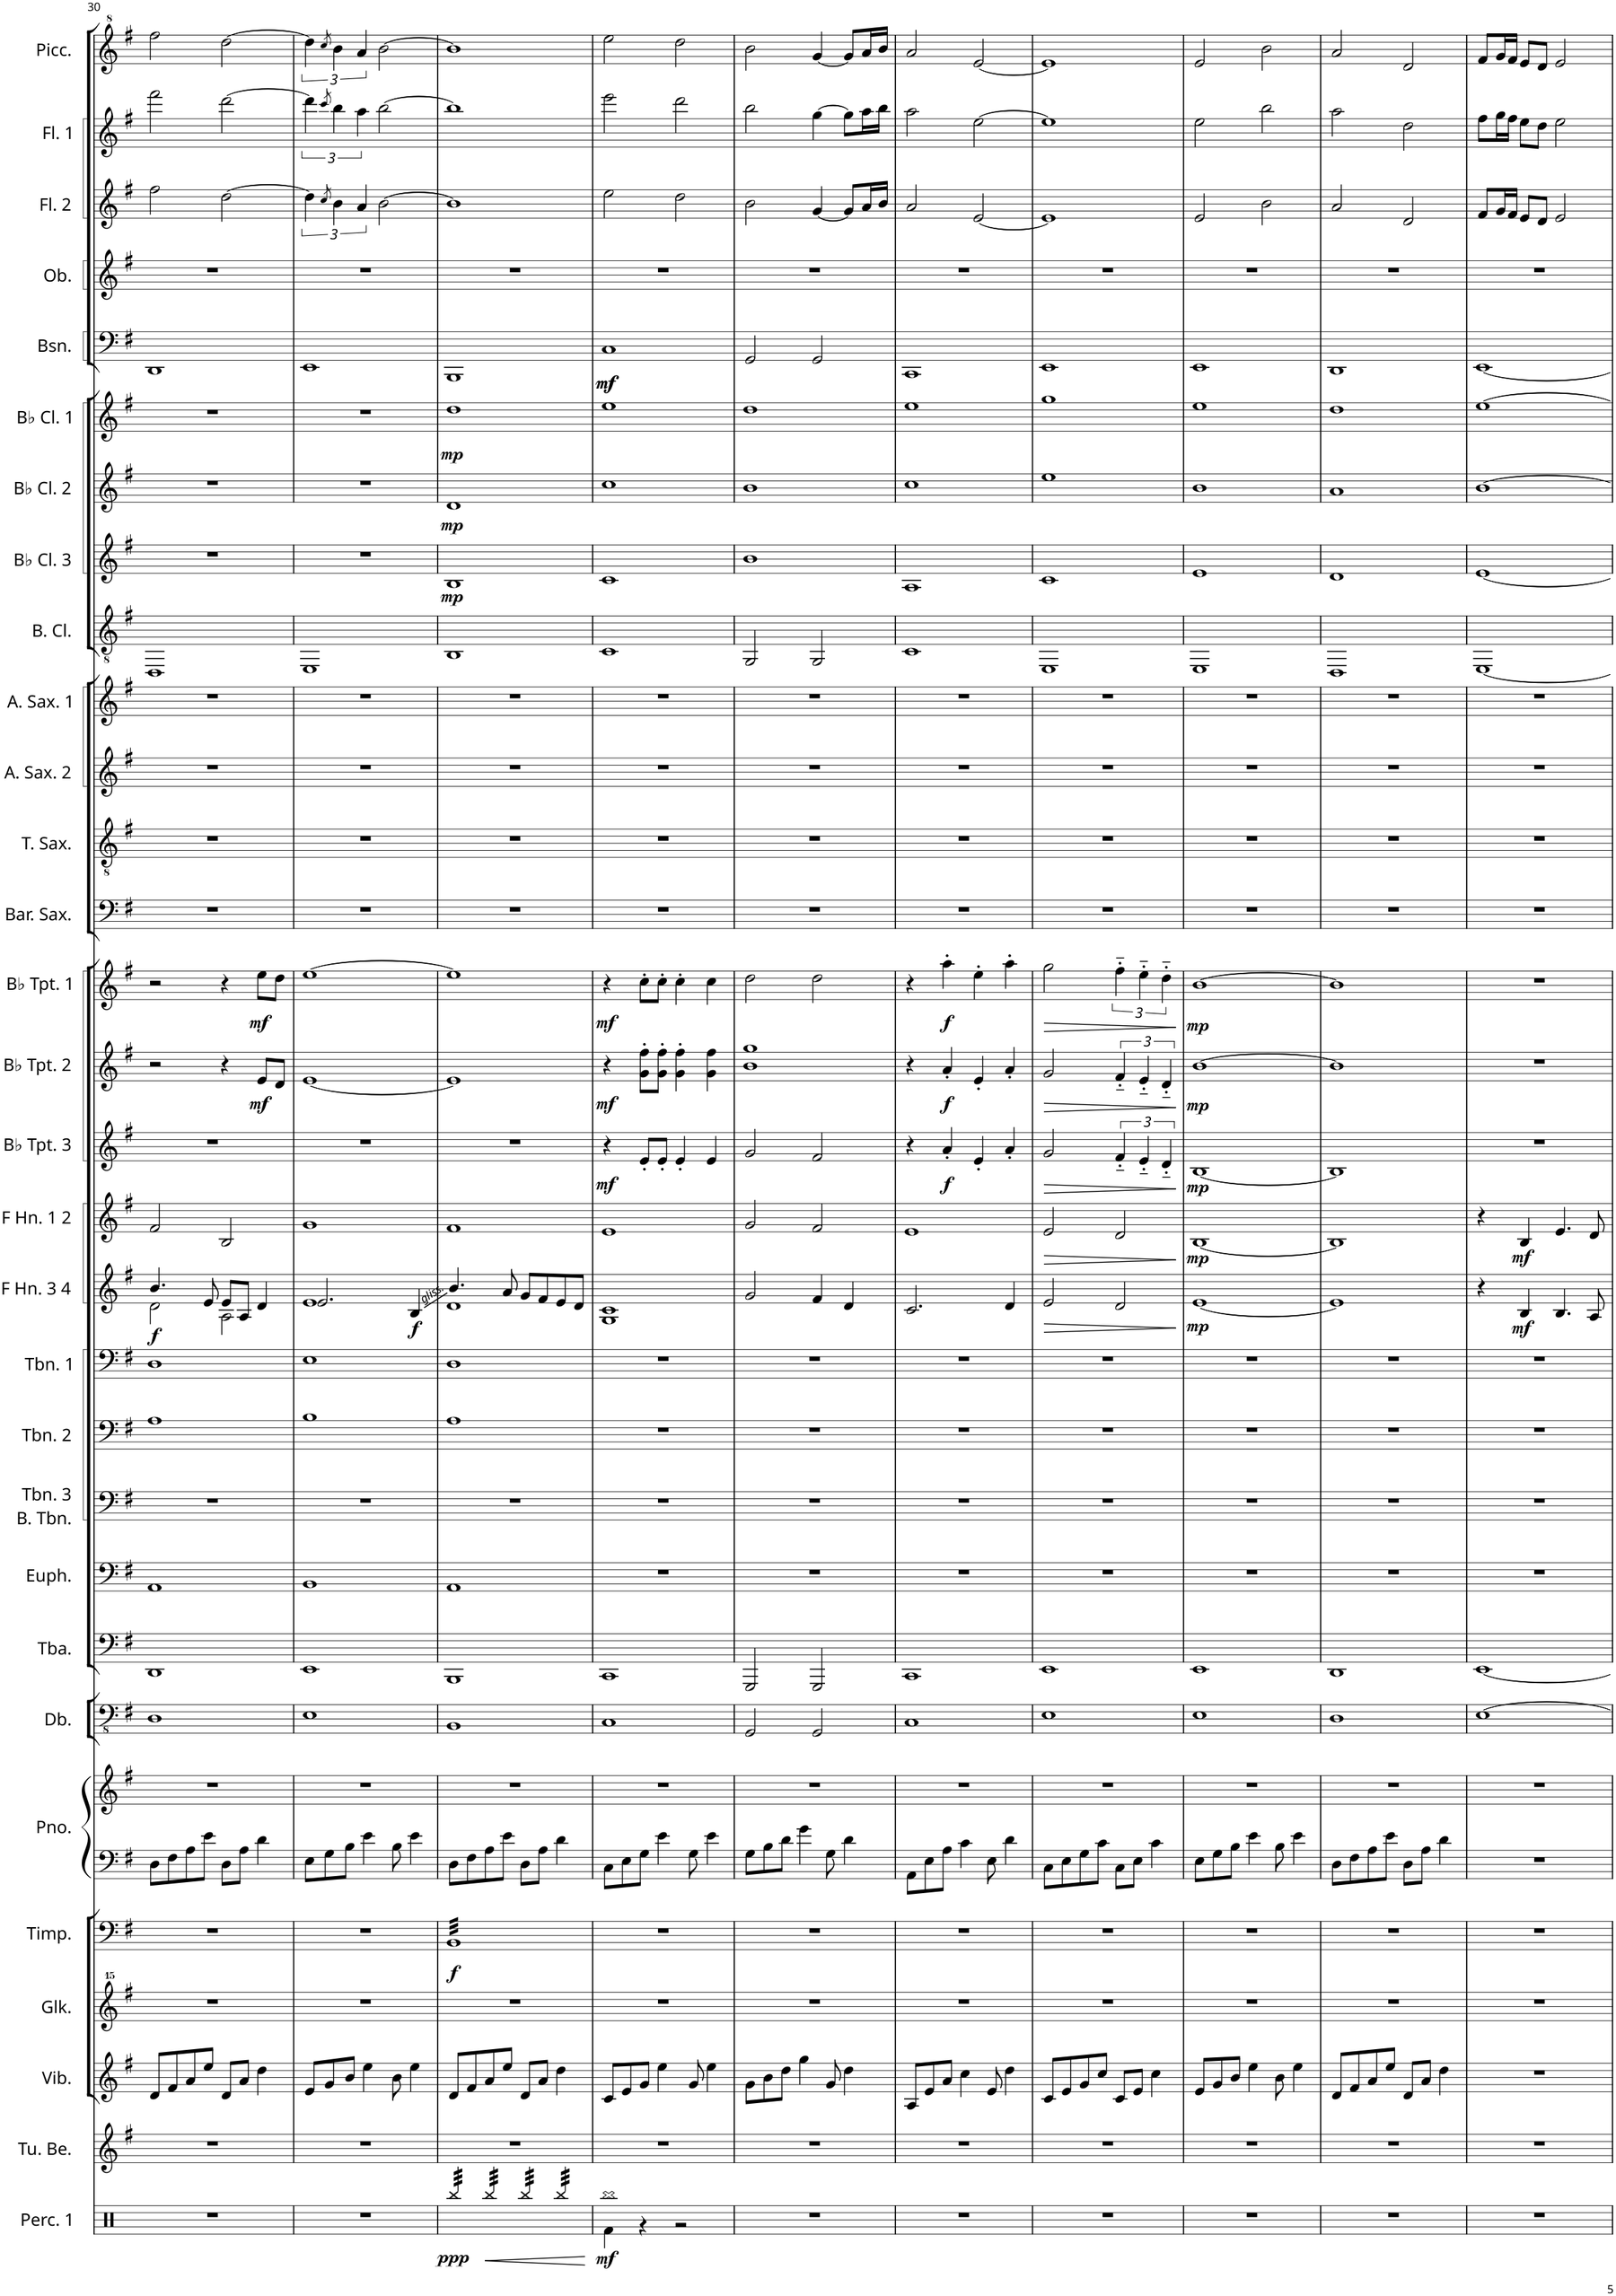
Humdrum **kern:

**kern	**dynam	**kern	**kern	**kern	**kern	**dynam	**kern	**kern	**kern	**kern	**kern	**kern	**kern	**kern	**kern	**dynam	**kern	**dynam	**kern	**dynam	**kern	**dynam	**kern	**dynam	**kern	**kern	**kern	**kern	**kern	**kern	**dynam	**kern	**dynam	**kern	**dynam	**kern	**dynam	**kern	**kern	**kern	**kern
*part30	*part30	*part29	*part28	*part27	*part26	*part26	*part25	*part25	*part24	*part23	*part22	*part21	*part20	*part19	*part18	*part18	*part17	*part17	*part16	*part16	*part15	*part15	*part14	*part14	*part13	*part12	*part11	*part10	*part9	*part8	*part8	*part7	*part7	*part6	*part6	*part5	*part5	*part4	*part3	*part2	*part1
*staff31	*staff31	*staff30	*staff29	*staff28	*staff27	*staff27	*staff26	*staff25	*staff24	*staff23	*staff22	*staff21	*staff20	*staff19	*staff18	*staff18	*staff17	*staff17	*staff16	*staff16	*staff15	*staff15	*staff14	*staff14	*staff13	*staff12	*staff11	*staff10	*staff9	*staff8	*staff8	*staff7	*staff7	*staff6	*staff6	*staff5	*staff5	*staff4	*staff3	*staff2	*staff1
*I"Percussion 1	*	*I"Tubular Bells	*I"Vibraphone	*I"Glockenspiel	*I"Timpani	*	*I"Piano	*	*I"Double Bass	*I"Tuba	*I"Euphonium	*I"Trombone 3 &amp; Bass Trombone	*I"Trombone 2	*I"Trombone 1	*I"F Horn 3 &amp; 4	*	*I"F Horn 1 &amp; 2	*	*I"Bb Trumpet 3	*	*I"Bb Trumpet 2	*	*I"Bb Trumpet 1	*	*I"Baritone Saxophone	*I"Tenor Saxophone	*I"Alto Saxophone 2	*I"Alto Saxophone 1	*I"Bass Clarinet	*I"Bb Clarinet 3	*	*I"Bb Clarinet 2	*	*I"Bb Clarinet 1	*	*I"Bassoon	*	*I"Oboe	*I"Flute 2	*I"Flute 1	*I"Piccolo
*I'Perc. 1	*	*I'Tu. Be.	*I'Vib.	*I'Glk.	*I'Timp.	*	*I'Pno.	*	*I'Db.	*I'Tba.	*I'Euph.	*I'Tbn. 3 B. Tbn.	*I'Tbn. 2	*I'Tbn. 1	*I'F Hn. 3 4	*	*I'F Hn. 1 2	*	*I'Bb Tpt. 3	*	*I'Bb Tpt. 2	*	*I'Bb Tpt. 1	*	*I'Bar. Sax.	*I'T. Sax.	*I'A. Sax. 2	*I'A. Sax. 1	*I'B. Cl.	*I'Bb Cl. 3	*	*I'Bb Cl. 2	*	*I'Bb Cl. 1	*	*I'Bsn.	*	*I'Ob.	*I'Fl. 2	*I'Fl. 1	*I'Picc.
!!LO:PB:g=z
*clefX	*	*clefG2	*clefG2	*clefG^^2	*clefF4	*	*clefF4	*clefG2	*clefFv4	*clefF4	*clefF4	*clefF4	*clefF4	*clefF4	*clefG2	*	*clefG2	*	*clefG2	*	*clefG2	*	*clefG2	*	*clefF4	*clefGv2	*clefG2	*clefG2	*clefGv2	*clefG2	*	*clefG2	*	*clefG2	*	*clefF4	*	*clefG2	*clefG2	*clefG2	*clefG^2
*	*	*	*	*	*	*	*	*	*ITrd7c12	*	*	*	*	*	*ITrd4c7	*	*ITrd4c7	*	*ITrd1c2	*	*ITrd1c2	*	*ITrd1c2	*	*ITrd12c21	*ITrd8c14	*ITrd5c9	*ITrd5c9	*ITrd8c14	*ITrd1c2	*	*ITrd1c2	*	*ITrd1c2	*	*	*	*	*	*	*ITrd-7c-12
*k[]	*	*k[f#]	*k[f#]	*k[f#]	*k[f#]	*	*k[f#]	*k[f#]	*k[f#]	*k[f#]	*k[f#]	*k[f#]	*k[f#]	*k[f#]	*k[f#]	*	*k[f#]	*	*k[f#]	*	*k[f#]	*	*k[f#]	*	*k[f#]	*k[f#]	*k[f#]	*k[f#]	*k[f#]	*k[f#]	*	*k[f#]	*	*k[f#]	*	*k[f#]	*	*k[f#]	*k[f#]	*k[f#]	*k[f#]
*M4/4	*	*M4/4	*M4/4	*M4/4	*M4/4	*	*M4/4	*M4/4	*M4/4	*M4/4	*M4/4	*M4/4	*M4/4	*M4/4	*M4/4	*	*M4/4	*	*M4/4	*	*M4/4	*	*M4/4	*	*M4/4	*M4/4	*M4/4	*M4/4	*M4/4	*M4/4	*	*M4/4	*	*M4/4	*	*M4/4	*	*M4/4	*M4/4	*M4/4	*M4/4
=30	=30	=30	=30	=30	=30	=30	=30	=30	=30	=30	=30	=30	=30	=30	=30	=30	=30	=30	=30	=30	=30	=30	=30	=30	=30	=30	=30	=30	=30	=30	=30	=30	=30	=30	=30	=30	=30	=30	=30	=30	=30
*	*	*	*	*	*	*	*	*	*	*	*	*	*	*	*^	*	*	*	*	*	*	*	*	*	*	*	*	*	*	*	*	*	*	*	*	*	*	*	*	*	*
!	!	!	!	!	!	!	!	!	!	!	!	!	!	!	!	!	!LO:DY:b	!	!	!	!	!	!	!	!	!	!	!	!	!	!	!	!	!	!	!	!	!	!	!	!	!
1r	.	1r	8d/L	1r	1r	.	8D\L	1r	1DD	1DD	1AA	1r	1A	1D	4.b/	2d\	f	2f#/	.	1r	.	2r	.	2r	.	1r	1r	1r	1r	1DD	1r	.	1r	.	1r	.	1DD	.	1r	2ff#\	2fff#\	2fff#\
.	.	.	8f#/	.	.	.	8F#\	.	.	.	.	.	.	.	.	.	.	.	.	.	.	.	.	.	.	.	.	.	.	.	.	.	.	.	.	.	.	.	.	.	.	.
.	.	.	8a/	.	.	.	8A\	.	.	.	.	.	.	.	.	.	.	.	.	.	.	.	.	.	.	.	.	.	.	.	.	.	.	.	.	.	.	.	.	.	.	.
.	.	.	8ee/J	.	.	.	8e\J	.	.	.	.	.	.	.	8e/	.	.	.	.	.	.	.	.	.	.	.	.	.	.	.	.	.	.	.	.	.	.	.	.	.	.	.
.	.	.	8d/L	.	.	.	8D\L	.	.	.	.	.	.	.	8e/L	2A\	.	2B/	.	.	.	4r	.	4r	.	.	.	.	.	.	.	.	.	.	.	.	.	.	.	[2dd\	[2ddd\	[2ddd\
.	.	.	8a/J	.	.	.	8A\J	.	.	.	.	.	.	.	8A/J	.	.	.	.	.	.	.	.	.	.	.	.	.	.	.	.	.	.	.	.	.	.	.	.	.	.	.
!	!	!	!	!	!	!	!	!	!	!	!	!	!	!	!	!	!	!	!	!	!	!	!LO:DY:b	!	!LO:DY:b	!	!	!	!	!	!	!	!	!	!	!	!	!	!	!	!	!
.	.	.	4dd\	.	.	.	4d\	.	.	.	.	.	.	.	4d/	.	.	.	.	.	.	8e/L	mf	8ee\L	mf	.	.	.	.	.	.	.	.	.	.	.	.	.	.	.	.	.
.	.	.	.	.	.	.	.	.	.	.	.	.	.	.	.	.	.	.	.	.	.	8d/J	.	8dd\J	.	.	.	.	.	.	.	.	.	.	.	.	.	.	.	.	.	.
=31	=31	=31	=31	=31	=31	=31	=31	=31	=31	=31	=31	=31	=31	=31	=31	=31	=31	=31	=31	=31	=31	=31	=31	=31	=31	=31	=31	=31	=31	=31	=31	=31	=31	=31	=31	=31	=31	=31	=31	=31	=31	=31
1r	.	1r	8e/L	1r	1r	.	8E\L	1r	1EE	1EE	1BB	1r	1B	1E	2.e/	1e	.	1g	.	1r	.	[1e	.	[1ee	.	1r	1r	1r	1r	1EE	1r	.	1r	.	1r	.	1EE	.	1r	6dd\]	6ddd\]	6ddd\]
.	.	.	8g/	.	.	.	8G\	.	.	.	.	.	.	.	.	.	.	.	.	.	.	.	.	.	.	.	.	.	.	.	.	.	.	.	.	.	.	.	.	.	.	.
.	.	.	.	.	.	.	.	.	.	.	.	.	.	.	.	.	.	.	.	.	.	.	.	.	.	.	.	.	.	.	.	.	.	.	.	.	.	.	.	8qcc/	8qccc/	8qccc/
.	.	.	.	.	.	.	.	.	.	.	.	.	.	.	.	.	.	.	.	.	.	.	.	.	.	.	.	.	.	.	.	.	.	.	.	.	.	.	.	6b\	6bb\	6bb\
.	.	.	8b/J	.	.	.	8B\J	.	.	.	.	.	.	.	.	.	.	.	.	.	.	.	.	.	.	.	.	.	.	.	.	.	.	.	.	.	.	.	.	.	.	.
.	.	.	.	.	.	.	.	.	.	.	.	.	.	.	.	.	.	.	.	.	.	.	.	.	.	.	.	.	.	.	.	.	.	.	.	.	.	.	.	6a/	6aa\	6aa/
.	.	.	4ee\	.	.	.	4e\	.	.	.	.	.	.	.	.	.	.	.	.	.	.	.	.	.	.	.	.	.	.	.	.	.	.	.	.	.	.	.	.	.	.	.
.	.	.	.	.	.	.	.	.	.	.	.	.	.	.	.	.	.	.	.	.	.	.	.	.	.	.	.	.	.	.	.	.	.	.	.	.	.	.	.	[2b\	[2bb\	[2bb\
.	.	.	8b\	.	.	.	8B\	.	.	.	.	.	.	.	.	.	.	.	.	.	.	.	.	.	.	.	.	.	.	.	.	.	.	.	.	.	.	.	.	.	.	.
!	!	!	!	!	!	!	!	!	!	!	!	!	!	!	!	!	!LO:DY:b	!	!	!	!	!	!	!	!	!	!	!	!	!	!	!	!	!	!	!	!	!	!	!	!	!
.	.	.	4ee\	.	.	.	4e\	.	.	.	.	.	.	.	4B/	.	f	.	.	.	.	.	.	.	.	.	.	.	.	.	.	.	.	.	.	.	.	.	.	.	.	.
=32	=32	=32	=32	=32	=32	=32	=32	=32	=32	=32	=32	=32	=32	=32	=32	=32	=32	=32	=32	=32	=32	=32	=32	=32	=32	=32	=32	=32	=32	=32	=32	=32	=32	=32	=32	=32	=32	=32	=32	=32	=32	=32
!	!LO:DY:b	!	!	!	!	!LO:DY:b	!	!	!	!	!	!	!	!	!	!	!	!	!	!	!	!	!	!	!	!	!	!	!	!	!	!LO:DY:b	!	!LO:DY:b	!	!LO:DY:b	!	!	!	!	!	!
*tremolo	*	*	*	*	*	*	*	*	*	*	*	*	*	*	*	*	*	*	*	*	*	*	*	*	*	*	*	*	*	*	*	*	*	*	*	*	*	*	*	*	*	*
*	*	*	*	*	*tremolo	*	*	*	*	*	*	*	*	*	*	*	*	*	*	*	*	*	*	*	*	*	*	*	*	*	*	*	*	*	*	*	*	*	*	*	*	*
32Rbb/LLL	ppp	1r	8d/L	1r	32BBLLL	f	8D\L	1r	1BBB	1BBB	1AA	1r	1A	1D	4.b/	1d	.	1f#	.	1r	.	1e]	.	1ee]	.	1r	1r	1r	1r	1BB	1B	mp	1d	mp	1dd	mp	1BBB	.	1r	1b]	1bb]	1bb]
32Rbb/	.	.	.	.	32BB	.	.	.	.	.	.	.	.	.	.	.	.	.	.	.	.	.	.	.	.	.	.	.	.	.	.	.	.	.	.	.	.	.	.	.	.	.
32Rbb/	.	.	.	.	32BB	.	.	.	.	.	.	.	.	.	.	.	.	.	.	.	.	.	.	.	.	.	.	.	.	.	.	.	.	.	.	.	.	.	.	.	.	.
32Rbb/	.	.	.	.	32BB	.	.	.	.	.	.	.	.	.	.	.	.	.	.	.	.	.	.	.	.	.	.	.	.	.	.	.	.	.	.	.	.	.	.	.	.	.
32Rbb/	.	.	8f#/	.	32BB	.	8F#\	.	.	.	.	.	.	.	.	.	.	.	.	.	.	.	.	.	.	.	.	.	.	.	.	.	.	.	.	.	.	.	.	.	.	.
32Rbb/	.	.	.	.	32BB	.	.	.	.	.	.	.	.	.	.	.	.	.	.	.	.	.	.	.	.	.	.	.	.	.	.	.	.	.	.	.	.	.	.	.	.	.
32Rbb/	.	.	.	.	32BB	.	.	.	.	.	.	.	.	.	.	.	.	.	.	.	.	.	.	.	.	.	.	.	.	.	.	.	.	.	.	.	.	.	.	.	.	.
32Rbb/JJJ	.	.	.	.	32BB	.	.	.	.	.	.	.	.	.	.	.	.	.	.	.	.	.	.	.	.	.	.	.	.	.	.	.	.	.	.	.	.	.	.	.	.	.
!	!LO:HP:b	!	!	!	!	!	!	!	!	!	!	!	!	!	!	!	!	!	!	!	!	!	!	!	!	!	!	!	!	!	!	!	!	!	!	!	!	!	!	!	!	!
32Rbb/LLL	<	.	8a/	.	32BB	.	8A\	.	.	.	.	.	.	.	.	.	.	.	.	.	.	.	.	.	.	.	.	.	.	.	.	.	.	.	.	.	.	.	.	.	.	.
32Rbb/	.	.	.	.	32BB	.	.	.	.	.	.	.	.	.	.	.	.	.	.	.	.	.	.	.	.	.	.	.	.	.	.	.	.	.	.	.	.	.	.	.	.	.
32Rbb/	.	.	.	.	32BB	.	.	.	.	.	.	.	.	.	.	.	.	.	.	.	.	.	.	.	.	.	.	.	.	.	.	.	.	.	.	.	.	.	.	.	.	.
32Rbb/	.	.	.	.	32BB	.	.	.	.	.	.	.	.	.	.	.	.	.	.	.	.	.	.	.	.	.	.	.	.	.	.	.	.	.	.	.	.	.	.	.	.	.
32Rbb/	.	.	8ee/J	.	32BB	.	8e\J	.	.	.	.	.	.	.	8a/	.	.	.	.	.	.	.	.	.	.	.	.	.	.	.	.	.	.	.	.	.	.	.	.	.	.	.
32Rbb/	.	.	.	.	32BB	.	.	.	.	.	.	.	.	.	.	.	.	.	.	.	.	.	.	.	.	.	.	.	.	.	.	.	.	.	.	.	.	.	.	.	.	.
32Rbb/	.	.	.	.	32BB	.	.	.	.	.	.	.	.	.	.	.	.	.	.	.	.	.	.	.	.	.	.	.	.	.	.	.	.	.	.	.	.	.	.	.	.	.
32Rbb/JJJ	.	.	.	.	32BB	.	.	.	.	.	.	.	.	.	.	.	.	.	.	.	.	.	.	.	.	.	.	.	.	.	.	.	.	.	.	.	.	.	.	.	.	.
32Rbb/LLL	.	.	8d/L	.	32BB	.	8D\L	.	.	.	.	.	.	.	8g/L	.	.	.	.	.	.	.	.	.	.	.	.	.	.	.	.	.	.	.	.	.	.	.	.	.	.	.
32Rbb/	.	.	.	.	32BB	.	.	.	.	.	.	.	.	.	.	.	.	.	.	.	.	.	.	.	.	.	.	.	.	.	.	.	.	.	.	.	.	.	.	.	.	.
32Rbb/	.	.	.	.	32BB	.	.	.	.	.	.	.	.	.	.	.	.	.	.	.	.	.	.	.	.	.	.	.	.	.	.	.	.	.	.	.	.	.	.	.	.	.
32Rbb/	.	.	.	.	32BB	.	.	.	.	.	.	.	.	.	.	.	.	.	.	.	.	.	.	.	.	.	.	.	.	.	.	.	.	.	.	.	.	.	.	.	.	.
32Rbb/	.	.	8a/J	.	32BB	.	8A\J	.	.	.	.	.	.	.	8f#/	.	.	.	.	.	.	.	.	.	.	.	.	.	.	.	.	.	.	.	.	.	.	.	.	.	.	.
32Rbb/	.	.	.	.	32BB	.	.	.	.	.	.	.	.	.	.	.	.	.	.	.	.	.	.	.	.	.	.	.	.	.	.	.	.	.	.	.	.	.	.	.	.	.
32Rbb/	.	.	.	.	32BB	.	.	.	.	.	.	.	.	.	.	.	.	.	.	.	.	.	.	.	.	.	.	.	.	.	.	.	.	.	.	.	.	.	.	.	.	.
32Rbb/JJJ	.	.	.	.	32BB	.	.	.	.	.	.	.	.	.	.	.	.	.	.	.	.	.	.	.	.	.	.	.	.	.	.	.	.	.	.	.	.	.	.	.	.	.
32Rbb/LLL	.	.	4dd\	.	32BB	.	4d\	.	.	.	.	.	.	.	8e/	.	.	.	.	.	.	.	.	.	.	.	.	.	.	.	.	.	.	.	.	.	.	.	.	.	.	.
32Rbb/	.	.	.	.	32BB	.	.	.	.	.	.	.	.	.	.	.	.	.	.	.	.	.	.	.	.	.	.	.	.	.	.	.	.	.	.	.	.	.	.	.	.	.
32Rbb/	.	.	.	.	32BB	.	.	.	.	.	.	.	.	.	.	.	.	.	.	.	.	.	.	.	.	.	.	.	.	.	.	.	.	.	.	.	.	.	.	.	.	.
32Rbb/	.	.	.	.	32BB	.	.	.	.	.	.	.	.	.	.	.	.	.	.	.	.	.	.	.	.	.	.	.	.	.	.	.	.	.	.	.	.	.	.	.	.	.
32Rbb/	.	.	.	.	32BB	.	.	.	.	.	.	.	.	.	8d/J	.	.	.	.	.	.	.	.	.	.	.	.	.	.	.	.	.	.	.	.	.	.	.	.	.	.	.
32Rbb/	.	.	.	.	32BB	.	.	.	.	.	.	.	.	.	.	.	.	.	.	.	.	.	.	.	.	.	.	.	.	.	.	.	.	.	.	.	.	.	.	.	.	.
32Rbb/	.	.	.	.	32BB	.	.	.	.	.	.	.	.	.	.	.	.	.	.	.	.	.	.	.	.	.	.	.	.	.	.	.	.	.	.	.	.	.	.	.	.	.
32Rbb/JJJ	.	.	.	.	32BBJJJ	.	.	.	.	.	.	.	.	.	.	.	.	.	.	.	.	.	.	.	.	.	.	.	.	.	.	.	.	.	.	.	.	.	.	.	.	.
*	*	*	*	*	*Xtremolo	*	*	*	*	*	*	*	*	*	*	*	*	*	*	*	*	*	*	*	*	*	*	*	*	*	*	*	*	*	*	*	*	*	*	*	*	*
*Xtremolo	*	*	*	*	*	*	*	*	*	*	*	*	*	*	*	*	*	*	*	*	*	*	*	*	*	*	*	*	*	*	*	*	*	*	*	*	*	*	*	*	*	*
*	*	*	*	*	*	*	*	*	*	*	*	*	*	*	*v	*v	*	*	*	*	*	*	*	*	*	*	*	*	*	*	*	*	*	*	*	*	*	*	*	*	*	*
.	[	.	.	.	.	.	.	.	.	.	.	.	.	.	.	.	.	.	.	.	.	.	.	.	.	.	.	.	.	.	.	.	.	.	.	.	.	.	.	.	.
=33	=33	=33	=33	=33	=33	=33	=33	=33	=33	=33	=33	=33	=33	=33	=33	=33	=33	=33	=33	=33	=33	=33	=33	=33	=33	=33	=33	=33	=33	=33	=33	=33	=33	=33	=33	=33	=33	=33	=33	=33	=33
*^	*	*	*	*	*	*	*	*	*	*	*	*	*	*	*	*	*	*	*	*	*	*	*	*	*	*	*	*	*	*	*	*	*	*	*	*	*	*	*	*	*
!	!	!LO:DY:b	!	!	!	!	!	!	!	!	!	!	!	!	!	!	!	!	!	!	!LO:DY:b	!	!LO:DY:b	!	!LO:DY:b	!	!	!	!	!	!	!	!	!	!	!	!	!LO:DY:b	!	!	!	!
!	!	!	!	!	!	!	!	!	!	!	!	!	!	!	!	!	!	!	!	!	!	!	!	!	!	!	!	!	!	!	!	!	!	!	!	!	!	!LO:DY:n=1:b	!	!	!	!
1Rbb	4Rf\	mf	1r	8c/L	1r	1r	.	8C\L	1r	1CC	1CC	1r	1r	1r	1r	1G 1c	.	1e	.	4r	mf	4r	mf	4r	mf	1r	1r	1r	1r	1C	1c	.	1cc	.	1ee	.	1C	mf mf	1r	2ee\	2eee\	2eee\
.	.	.	.	8e/	.	.	.	8E\	.	.	.	.	.	.	.	.	.	.	.	.	.	.	.	.	.	.	.	.	.	.	.	.	.	.	.	.	.	.	.	.	.	.
.	4r	.	.	8g/J	.	.	.	8G\J	.	.	.	.	.	.	.	.	.	.	.	8e'/L	.	8g\' 8ff#\'L	.	8cc'\L	.	.	.	.	.	.	.	.	.	.	.	.	.	.	.	.	.	.
.	.	.	.	4ee\	.	.	.	4e\	.	.	.	.	.	.	.	.	.	.	.	8e'/J	.	8g\' 8ff#\'J	.	8cc'\J	.	.	.	.	.	.	.	.	.	.	.	.	.	.	.	.	.	.
.	2r	.	.	.	.	.	.	.	.	.	.	.	.	.	.	.	.	.	.	4e'/	.	4g\' 4ff#\'	.	4cc'\	.	.	.	.	.	.	.	.	.	.	.	.	.	.	.	2dd\	2ddd\	2ddd\
.	.	.	.	8g/	.	.	.	8G\	.	.	.	.	.	.	.	.	.	.	.	.	.	.	.	.	.	.	.	.	.	.	.	.	.	.	.	.	.	.	.	.	.	.
.	.	.	.	4ee\	.	.	.	4e\	.	.	.	.	.	.	.	.	.	.	.	4e/	.	4g\ 4ff#\	.	4cc\	.	.	.	.	.	.	.	.	.	.	.	.	.	.	.	.	.	.
*v	*v	*	*	*	*	*	*	*	*	*	*	*	*	*	*	*	*	*	*	*	*	*	*	*	*	*	*	*	*	*	*	*	*	*	*	*	*	*	*	*	*	*
=34	=34	=34	=34	=34	=34	=34	=34	=34	=34	=34	=34	=34	=34	=34	=34	=34	=34	=34	=34	=34	=34	=34	=34	=34	=34	=34	=34	=34	=34	=34	=34	=34	=34	=34	=34	=34	=34	=34	=34	=34	=34
1r	.	1r	8g\L	1r	1r	.	8G\L	1r	2GGG/	2GGG/	1r	1r	1r	1r	2g/	.	2g/	.	2g/	.	1b 1gg	.	2dd\	.	1r	1r	1r	1r	2GG/	1b	.	1b	.	1dd	.	2GG/	.	1r	2b\	2bb\	2bb\
.	.	.	8b\	.	.	.	8B\	.	.	.	.	.	.	.	.	.	.	.	.	.	.	.	.	.	.	.	.	.	.	.	.	.	.	.	.	.	.	.	.	.	.
.	.	.	8dd\J	.	.	.	8d\J	.	.	.	.	.	.	.	.	.	.	.	.	.	.	.	.	.	.	.	.	.	.	.	.	.	.	.	.	.	.	.	.	.	.
.	.	.	4gg\	.	.	.	4g\	.	.	.	.	.	.	.	.	.	.	.	.	.	.	.	.	.	.	.	.	.	.	.	.	.	.	.	.	.	.	.	.	.	.
.	.	.	.	.	.	.	.	.	2GGG/	2GGG/	.	.	.	.	4f#/	.	2f#/	.	2f#/	.	.	.	2dd\	.	.	.	.	.	2GG/	.	.	.	.	.	.	2GG/	.	.	[4g/	[4gg\	[4gg/
.	.	.	8g/	.	.	.	8G\	.	.	.	.	.	.	.	.	.	.	.	.	.	.	.	.	.	.	.	.	.	.	.	.	.	.	.	.	.	.	.	.	.	.
.	.	.	4dd\	.	.	.	4d\	.	.	.	.	.	.	.	4d/	.	.	.	.	.	.	.	.	.	.	.	.	.	.	.	.	.	.	.	.	.	.	.	8g/L]	8gg\L]	8gg/L]
.	.	.	.	.	.	.	.	.	.	.	.	.	.	.	.	.	.	.	.	.	.	.	.	.	.	.	.	.	.	.	.	.	.	.	.	.	.	.	16a/L	16aa\L	16aa/L
.	.	.	.	.	.	.	.	.	.	.	.	.	.	.	.	.	.	.	.	.	.	.	.	.	.	.	.	.	.	.	.	.	.	.	.	.	.	.	16b/JJ	16bb\JJ	16bb/JJ
=35	=35	=35	=35	=35	=35	=35	=35	=35	=35	=35	=35	=35	=35	=35	=35	=35	=35	=35	=35	=35	=35	=35	=35	=35	=35	=35	=35	=35	=35	=35	=35	=35	=35	=35	=35	=35	=35	=35	=35	=35	=35
1r	.	1r	8A/L	1r	1r	.	8AA\L	1r	1CC	1CC	1r	1r	1r	1r	2.c/	.	1e	.	4r	.	4r	.	4r	.	1r	1r	1r	1r	1C	1A	.	1cc	.	1ee	.	1CC	.	1r	2a/	2aa\	2aa/
.	.	.	8e/	.	.	.	8E\	.	.	.	.	.	.	.	.	.	.	.	.	.	.	.	.	.	.	.	.	.	.	.	.	.	.	.	.	.	.	.	.	.	.
!	!	!	!	!	!	!	!	!	!	!	!	!	!	!	!	!	!	!	!	!LO:DY:b	!	!LO:DY:b	!	!LO:DY:b	!	!	!	!	!	!	!	!	!	!	!	!	!	!	!	!	!
.	.	.	8a/J	.	.	.	8A\J	.	.	.	.	.	.	.	.	.	.	.	4a'/	f	4a'/	f	4aa'\	f	.	.	.	.	.	.	.	.	.	.	.	.	.	.	.	.	.
.	.	.	4cc\	.	.	.	4c\	.	.	.	.	.	.	.	.	.	.	.	.	.	.	.	.	.	.	.	.	.	.	.	.	.	.	.	.	.	.	.	.	.	.
.	.	.	.	.	.	.	.	.	.	.	.	.	.	.	.	.	.	.	4e'/	.	4e'/	.	4ee'\	.	.	.	.	.	.	.	.	.	.	.	.	.	.	.	[2e/	[2ee\	[2ee/
.	.	.	8e/	.	.	.	8E\	.	.	.	.	.	.	.	.	.	.	.	.	.	.	.	.	.	.	.	.	.	.	.	.	.	.	.	.	.	.	.	.	.	.
.	.	.	4dd\	.	.	.	4d\	.	.	.	.	.	.	.	4d/	.	.	.	4a'/	.	4a'/	.	4aa'\	.	.	.	.	.	.	.	.	.	.	.	.	.	.	.	.	.	.
=36	=36	=36	=36	=36	=36	=36	=36	=36	=36	=36	=36	=36	=36	=36	=36	=36	=36	=36	=36	=36	=36	=36	=36	=36	=36	=36	=36	=36	=36	=36	=36	=36	=36	=36	=36	=36	=36	=36	=36	=36	=36
!	!	!	!	!	!	!	!	!	!	!	!	!	!	!	!	!LO:HP:b	!	!LO:HP:b	!	!LO:HP:b	!	!LO:HP:b	!	!LO:HP:b	!	!	!	!	!	!	!	!	!	!	!	!	!	!	!	!	!
1r	.	1r	8c/L	1r	1r	.	8C\L	1r	1EE	1EE	1r	1r	1r	1r	2e/	>	2e/	>	2g/	>	2g/	>	2gg\	>	1r	1r	1r	1r	1EE	1c	.	1ee	.	1gg	.	1EE	.	1r	1e]	1ee]	1ee]
.	.	.	8e/	.	.	.	8E\	.	.	.	.	.	.	.	.	.	.	.	.	.	.	.	.	.	.	.	.	.	.	.	.	.	.	.	.	.	.	.	.	.	.
.	.	.	8g/	.	.	.	8G\	.	.	.	.	.	.	.	.	.	.	.	.	.	.	.	.	.	.	.	.	.	.	.	.	.	.	.	.	.	.	.	.	.	.
.	.	.	8cc/J	.	.	.	8c\J	.	.	.	.	.	.	.	.	.	.	.	.	.	.	.	.	.	.	.	.	.	.	.	.	.	.	.	.	.	.	.	.	.	.
.	.	.	8c/L	.	.	.	8C\L	.	.	.	.	.	.	.	2d/	.	2d/	.	6f#'~/	.	6f#'~/	.	6ff#'~\	.	.	.	.	.	.	.	.	.	.	.	.	.	.	.	.	.	.
.	.	.	8e/J	.	.	.	8E\J	.	.	.	.	.	.	.	.	.	.	.	.	.	.	.	.	.	.	.	.	.	.	.	.	.	.	.	.	.	.	.	.	.	.
.	.	.	.	.	.	.	.	.	.	.	.	.	.	.	.	.	.	.	6e'~/	.	6e'~/	.	6ee'~\	.	.	.	.	.	.	.	.	.	.	.	.	.	.	.	.	.	.
.	.	.	4cc\	.	.	.	4c\	.	.	.	.	.	.	.	.	.	.	.	.	.	.	.	.	.	.	.	.	.	.	.	.	.	.	.	.	.	.	.	.	.	.
.	.	.	.	.	.	.	.	.	.	.	.	.	.	.	.	.	.	.	6d'~/	.	6d'~/	.	6dd'~\	.	.	.	.	.	.	.	.	.	.	.	.	.	.	.	.	.	.
.	.	.	.	.	.	.	.	.	.	.	.	.	.	.	.	]	.	]	.	]	.	]	.	]	.	.	.	.	.	.	.	.	.	.	.	.	.	.	.	.	.
=37	=37	=37	=37	=37	=37	=37	=37	=37	=37	=37	=37	=37	=37	=37	=37	=37	=37	=37	=37	=37	=37	=37	=37	=37	=37	=37	=37	=37	=37	=37	=37	=37	=37	=37	=37	=37	=37	=37	=37	=37	=37
!	!	!	!	!	!	!	!	!	!	!	!	!	!	!	!	!LO:DY:b	!	!LO:DY:b	!	!LO:DY:b	!	!LO:DY:b	!	!LO:DY:b	!	!	!	!	!	!	!	!	!	!	!	!	!	!	!	!	!
1r	.	1r	8e/L	1r	1r	.	8E\L	1r	1EE	1EE	1r	1r	1r	1r	[1e	mp	[1B	mp	[1B	mp	[1b	mp	[1b	mp	1r	1r	1r	1r	1EE	1e	.	1b	.	1ee	.	1EE	.	1r	2e/	2ee\	2ee/
.	.	.	8g/	.	.	.	8G\	.	.	.	.	.	.	.	.	.	.	.	.	.	.	.	.	.	.	.	.	.	.	.	.	.	.	.	.	.	.	.	.	.	.
.	.	.	8b/J	.	.	.	8B\J	.	.	.	.	.	.	.	.	.	.	.	.	.	.	.	.	.	.	.	.	.	.	.	.	.	.	.	.	.	.	.	.	.	.
.	.	.	4ee\	.	.	.	4e\	.	.	.	.	.	.	.	.	.	.	.	.	.	.	.	.	.	.	.	.	.	.	.	.	.	.	.	.	.	.	.	.	.	.
.	.	.	.	.	.	.	.	.	.	.	.	.	.	.	.	.	.	.	.	.	.	.	.	.	.	.	.	.	.	.	.	.	.	.	.	.	.	.	2b\	2bb\	2bb\
.	.	.	8b\	.	.	.	8B\	.	.	.	.	.	.	.	.	.	.	.	.	.	.	.	.	.	.	.	.	.	.	.	.	.	.	.	.	.	.	.	.	.	.
.	.	.	4ee\	.	.	.	4e\	.	.	.	.	.	.	.	.	.	.	.	.	.	.	.	.	.	.	.	.	.	.	.	.	.	.	.	.	.	.	.	.	.	.
=38	=38	=38	=38	=38	=38	=38	=38	=38	=38	=38	=38	=38	=38	=38	=38	=38	=38	=38	=38	=38	=38	=38	=38	=38	=38	=38	=38	=38	=38	=38	=38	=38	=38	=38	=38	=38	=38	=38	=38	=38	=38
1r	.	1r	8d/L	1r	1r	.	8D\L	1r	1DD	1DD	1r	1r	1r	1r	1e]	.	1B]	.	1B]	.	1b]	.	1b]	.	1r	1r	1r	1r	1DD	1d	.	1a	.	1dd	.	1DD	.	1r	2a/	2aa\	2aa/
.	.	.	8f#/	.	.	.	8F#\	.	.	.	.	.	.	.	.	.	.	.	.	.	.	.	.	.	.	.	.	.	.	.	.	.	.	.	.	.	.	.	.	.	.
.	.	.	8a/	.	.	.	8A\	.	.	.	.	.	.	.	.	.	.	.	.	.	.	.	.	.	.	.	.	.	.	.	.	.	.	.	.	.	.	.	.	.	.
.	.	.	8ee/J	.	.	.	8e\J	.	.	.	.	.	.	.	.	.	.	.	.	.	.	.	.	.	.	.	.	.	.	.	.	.	.	.	.	.	.	.	.	.	.
.	.	.	8d/L	.	.	.	8D\L	.	.	.	.	.	.	.	.	.	.	.	.	.	.	.	.	.	.	.	.	.	.	.	.	.	.	.	.	.	.	.	2d/	2dd\	2dd/
.	.	.	8a/J	.	.	.	8A\J	.	.	.	.	.	.	.	.	.	.	.	.	.	.	.	.	.	.	.	.	.	.	.	.	.	.	.	.	.	.	.	.	.	.
.	.	.	4dd\	.	.	.	4d\	.	.	.	.	.	.	.	.	.	.	.	.	.	.	.	.	.	.	.	.	.	.	.	.	.	.	.	.	.	.	.	.	.	.
=39	=39	=39	=39	=39	=39	=39	=39	=39	=39	=39	=39	=39	=39	=39	=39	=39	=39	=39	=39	=39	=39	=39	=39	=39	=39	=39	=39	=39	=39	=39	=39	=39	=39	=39	=39	=39	=39	=39	=39	=39	=39
1r	.	1r	1r	1r	1r	.	1r	1r	[1EE	[1EE	1r	1r	1r	1r	4r	.	4r	.	1r	.	1r	.	1r	.	1r	1r	1r	1r	[1EE	[1e	.	[1b	.	[1ee	.	[1EE	.	1r	8f#/L	8ff#\L	8ff#/L
.	.	.	.	.	.	.	.	.	.	.	.	.	.	.	.	.	.	.	.	.	.	.	.	.	.	.	.	.	.	.	.	.	.	.	.	.	.	.	16g/L	16gg\L	16gg/L
.	.	.	.	.	.	.	.	.	.	.	.	.	.	.	.	.	.	.	.	.	.	.	.	.	.	.	.	.	.	.	.	.	.	.	.	.	.	.	16f#/JJ	16ff#\JJ	16ff#/JJ
!	!	!	!	!	!	!	!	!	!	!	!	!	!	!	!	!LO:DY:b	!	!LO:DY:b	!	!	!	!	!	!	!	!	!	!	!	!	!	!	!	!	!	!	!	!	!	!	!
.	.	.	.	.	.	.	.	.	.	.	.	.	.	.	4B/	mf	4B/	mf	.	.	.	.	.	.	.	.	.	.	.	.	.	.	.	.	.	.	.	.	8e/L	8ee\L	8ee/L
.	.	.	.	.	.	.	.	.	.	.	.	.	.	.	.	.	.	.	.	.	.	.	.	.	.	.	.	.	.	.	.	.	.	.	.	.	.	.	8d/J	8dd\J	8dd/J
.	.	.	.	.	.	.	.	.	.	.	.	.	.	.	4.B/	.	4.e/	.	.	.	.	.	.	.	.	.	.	.	.	.	.	.	.	.	.	.	.	.	2e/	2ee\	2ee/
.	.	.	.	.	.	.	.	.	.	.	.	.	.	.	8A/	.	8d/	.	.	.	.	.	.	.	.	.	.	.	.	.	.	.	.	.	.	.	.	.	.	.	.
=	=	=	=	=	=	=	=	=	=	=	=	=	=	=	=	=	=	=	=	=	=	=	=	=	=	=	=	=	=	=	=	=	=	=	=	=	=	=	=	=	=
*-	*-	*-	*-	*-	*-	*-	*-	*-	*-	*-	*-	*-	*-	*-	*-	*-	*-	*-	*-	*-	*-	*-	*-	*-	*-	*-	*-	*-	*-	*-	*-	*-	*-	*-	*-	*-	*-	*-	*-	*-	*-
